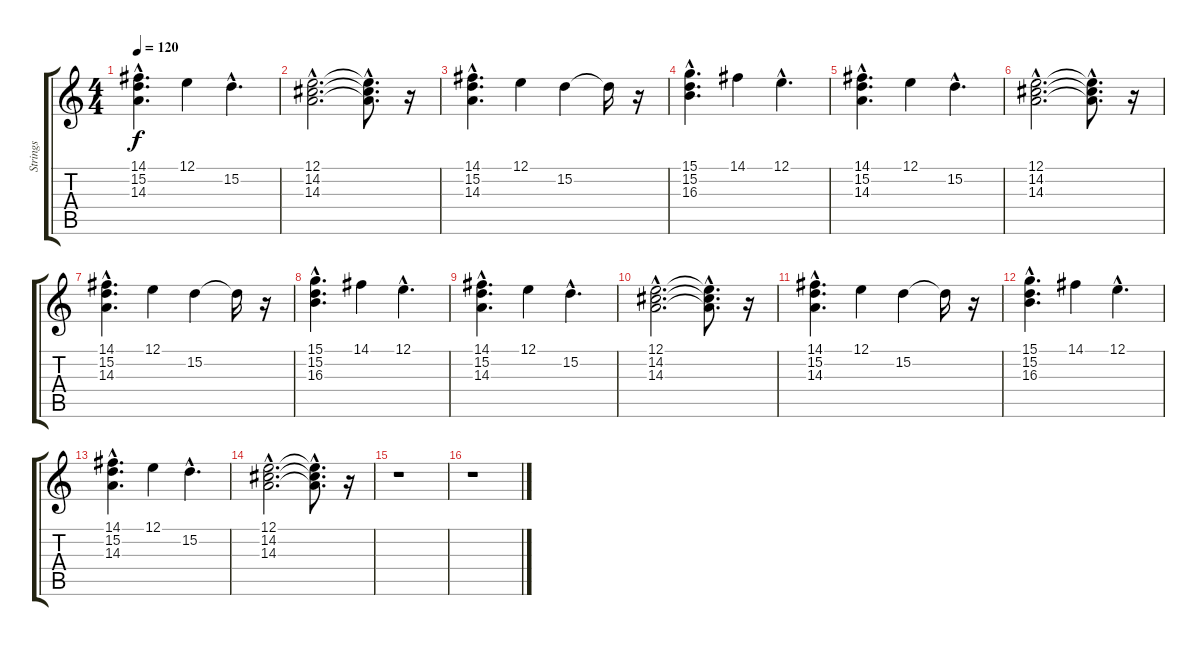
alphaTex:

\track ("Strings" "Strings") {instrument percussiveorgan}
\staff {score tabs}
\tuning (E4 B3 G3 D3 A2 E2) {hide}
\ts (4 4)
\tempo 120
\clef g2
\ks c
(14.1{hac} 15.2{hac} 14.3{hac}).4{d dy f} 12.1.4 15.2{hac}.4{d} |
(12.1{hac} 14.2{hac} 14.3{hac}).2{d} (12.1{hac t} 14.2{hac t} 14.3{hac t}).8{d} r.16 |
(14.1{hac} 15.2{hac} 14.3{hac}).4{d} 12.1.4 15.2.4 15.2{t}.16 r.16 |
(15.1{hac} 15.2{hac} 16.3{hac}).4{d} 14.1.4 12.1{hac}.4{d} |
(14.1{hac} 15.2{hac} 14.3{hac}).4{d} 12.1.4 15.2{hac}.4{d} |
(12.1{hac} 14.2{hac} 14.3{hac}).2{d} (12.1{hac t} 14.2{hac t} 14.3{hac t}).8{d} r.16 |
(14.1{hac} 15.2{hac} 14.3{hac}).4{d} 12.1.4 15.2.4 15.2{t}.16 r.16 |
(15.1{hac} 15.2{hac} 16.3{hac}).4{d} 14.1.4 12.1{hac}.4{d} |
(14.1{hac} 15.2{hac} 14.3{hac}).4{d} 12.1.4 15.2{hac}.4{d} |
(12.1{hac} 14.2{hac} 14.3{hac}).2{d} (12.1{hac t} 14.2{hac t} 14.3{hac t}).8{d} r.16 |
(14.1{hac} 15.2{hac} 14.3{hac}).4{d} 12.1.4 15.2.4 15.2{t}.16 r.16 |
(15.1{hac} 15.2{hac} 16.3{hac}).4{d} 14.1.4 12.1{hac}.4{d} |
(14.1{hac} 15.2{hac} 14.3{hac}).4{d} 12.1.4 15.2{hac}.4{d} |
(12.1{hac} 14.2{hac} 14.3{hac}).2{d} (12.1{hac t} 14.2{hac t} 14.3{hac t}).8{d} r.16 |
r.1 |
r.1
